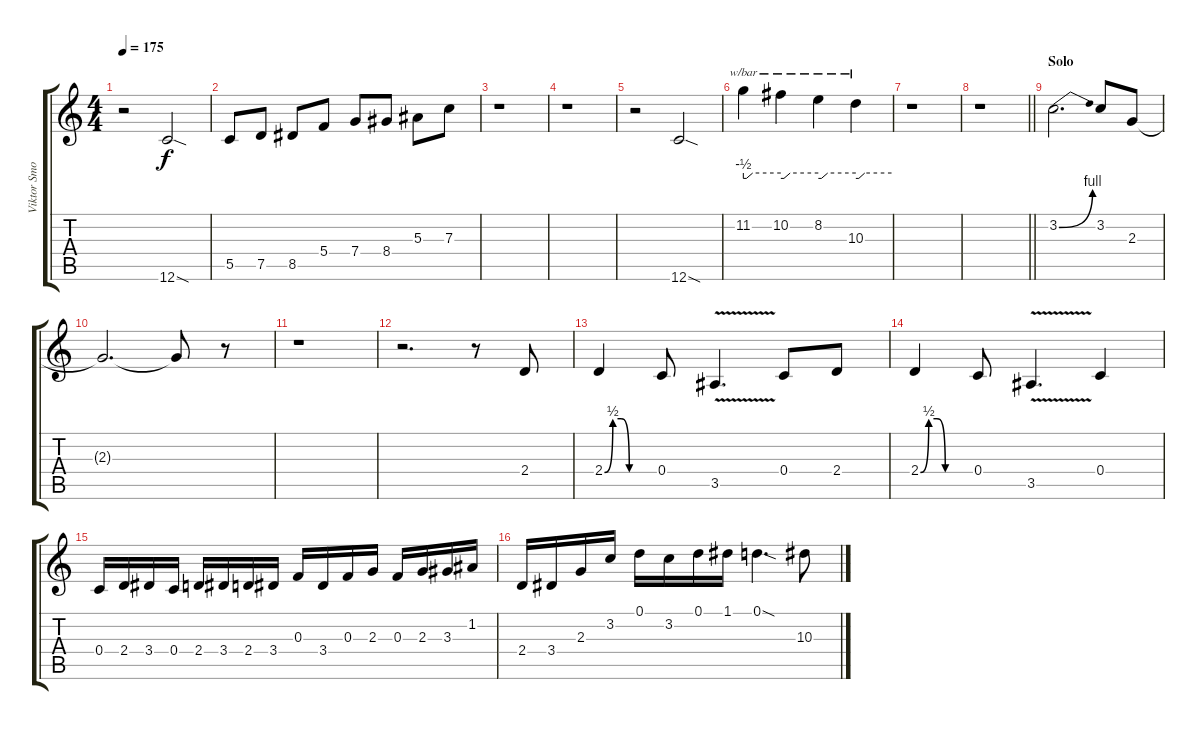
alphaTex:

\track ("Viktor Smolski Add. 1" "Viktor Smo") {instrument distortionguitar}
\staff {score tabs}
\tuning (D4 A3 F3 C3 G2 C2) {hide}
\ts (4 4)
\tempo 175
\clef g2
\ks c
r.2{dy f} 12.6{sod}.2{volume 14} |
5.5.8 7.5.8 8.5.8 5.4.8 7.4.8 8.4.8 5.3.8 7.3.8 |
r.1 |
r.1 |
r.2 12.6{sod}.2 |
11.2.4{tbe (custom default 0 -2 5 -2 15 0 60 0)} 10.2.4{tbe (custom default 0 -2 5 -2 15 0 60 0)} 8.2.4{tbe (custom default 0 -2 5 -2 15 0 60 0)} 10.3.4{tbe (custom default 0 -2 5 -2 15 0 60 0)} |
r.1 |
\barLineRight lightlight
r.1 |
\section ("" "Solo")
3.2{be (bend 0 0 60 4)}.2{d volume 14} 3.2.8 2.3.8 |
2.3{t}.2{d} 2.3{t}.8 r.8 |
r.1 |
r.2{d} r.8 2.4.8 |
2.4{be (custom 0 0 10 2 20 2 30 0 60 0)}.4 0.4.8 3.5{v}.4{d} 0.4.8 2.4.8 |
2.4{be (custom 0 0 10 2 20 2 30 0 60 0)}.4 0.4.8 3.5{v}.4{d} 0.4.4 |
0.4.16 2.4.16 3.4.16 0.4.16 2.4.16 3.4.16 2.4.16 3.4.16 0.3.16 3.4.16 0.3.16 2.3.16 0.3.16 2.3.16 3.3.16 1.2.16 |
2.4.16 3.4.16 2.3.16 3.2.16 0.1.16 3.2.16 0.1.16 1.1.16 0.1{sod}.4{d} 10.3.8
